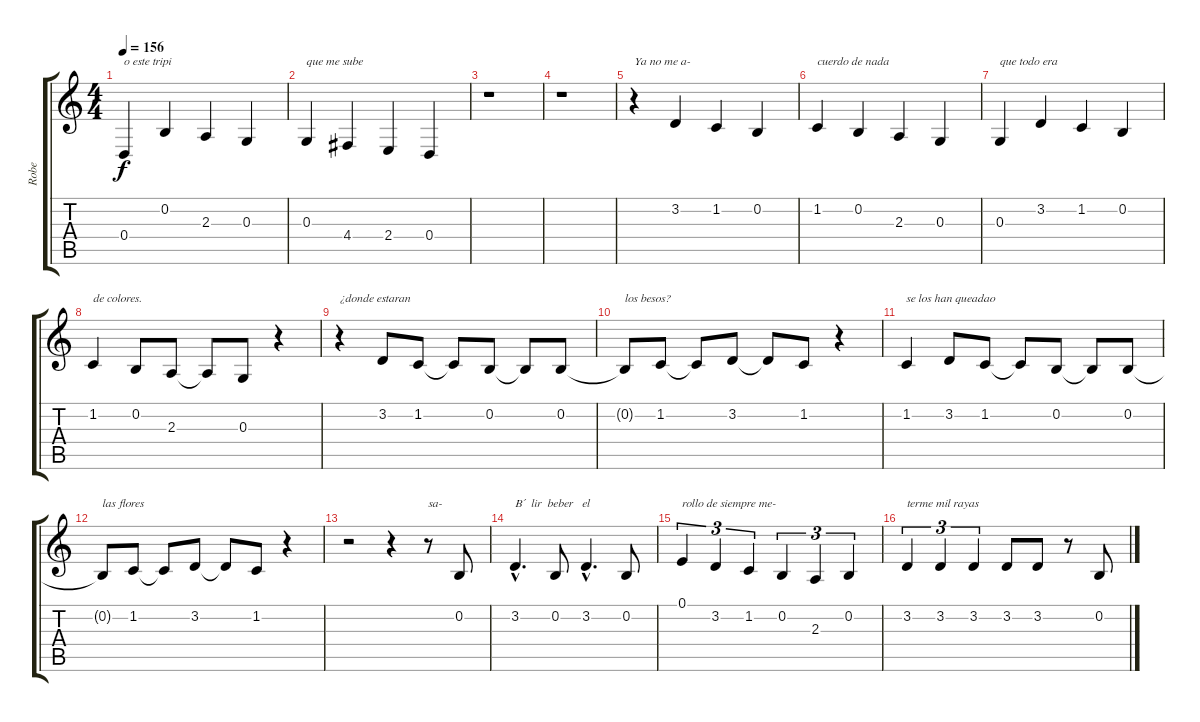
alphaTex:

\track ("Robe" "Robe") {instrument voiceoohs}
\staff {score tabs}
\tuning (E4 B3 G3 D3 A2 E2) {hide}
\ts (4 4)
\tempo 156
\clef g2
\ks c
0.4.4{txt "o este tripi" dy f} 0.2.4 2.3.4 0.3.4 |
0.3.4{txt "que me sube"} 4.4.4 2.4.4 0.4.4 |
r.1 |
r.1 |
r.4{txt "Ya no me a-"} 3.2.4 1.2.4 0.2.4 |
1.2.4{txt "cuerdo de nada"} 0.2.4 2.3.4 0.3.4 |
0.3.4{txt "que todo era"} 3.2.4 1.2.4 0.2.4 |
1.2.4{txt "de colores."} 0.2.8 2.3.8 2.3{t}.8 0.3.8 r.4 |
r.4{txt "¿donde estaran"} 3.2.8 1.2.8 1.2{t}.8 0.2.8 0.2{t}.8 0.2.8 |
0.2{t}.8{txt "los besos?"} 1.2.8 1.2{t}.8 3.2.8 3.2{t}.8 1.2.8 r.4 |
1.2.4{txt "se los han queadao"} 3.2.8 1.2.8 1.2{t}.8 0.2.8 0.2{t}.8 0.2.8 |
0.2{t}.8{txt "las flores"} 1.2.8 1.2{t}.8 3.2.8 3.2{t}.8 1.2.8 r.4 |
r.2 r.4 r.8{txt "sa-"} 0.2.8 |
3.2{hac}.4{d txt "B´  lir  beber   el"} 0.2.8 3.2{hac}.4{d} 0.2.8 |
0.1.4{tu (3 2) txt "rollo de siempre me-"} 3.2.4{tu (3 2)} 1.2.4{tu (3 2)} 0.2.4{tu (3 2)} 2.3.4{tu (3 2)} 0.2.4{tu (3 2)} |
3.2.4{tu (3 2) txt "terme mil rayas"} 3.2.4{tu (3 2)} 3.2.4{tu (3 2)} 3.2.8 3.2.8 r.8 0.2.8
